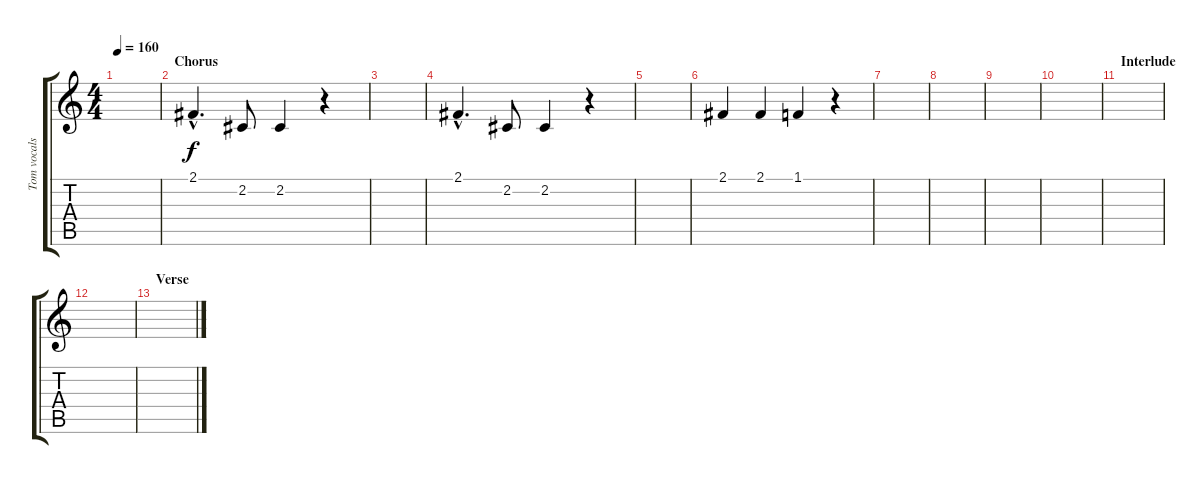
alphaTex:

\track ("Tom vocals(2)" "Tom vocals") {instrument altosax}
\staff {score tabs}
\tuning (E4 B3 G3 D3 A2 E2) {hide}
\ts (4 4)
\tempo 160
\clef g2
\ks c
|
\section ("" "Chorus")
2.1{hac}.4{d} 2.2.8 2.2.4 r.4 |
|
2.1{hac}.4{d} 2.2.8 2.2.4 r.4 |
|
2.1.4 2.1.4 1.1.4 r.4 |
|
|
|
|
\section ("" "Interlude")
|
|
\section ("" "Verse")
